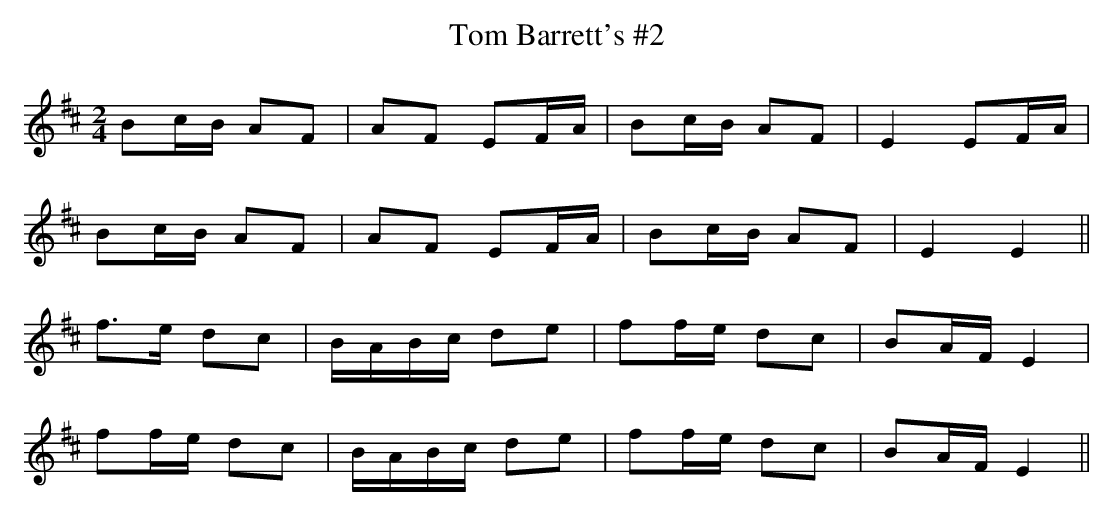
X:1
T: Tom Barrett's #2
L: 1/8
M: 2/4
K: Edor
Bc/B/ AF|AF EF/A/|Bc/B/ AF|E2 EF/A/|
Bc/B/ AF|AF EF/A/|Bc/B/ AF|E2 E2 ||
f>e dc|B/A/B/c/ de|ff/e/ dc|BA/F/ E2|
ff/e/ dc|B/A/B/c/ de|ff/e/ dc|BA/F/ E2 ||
